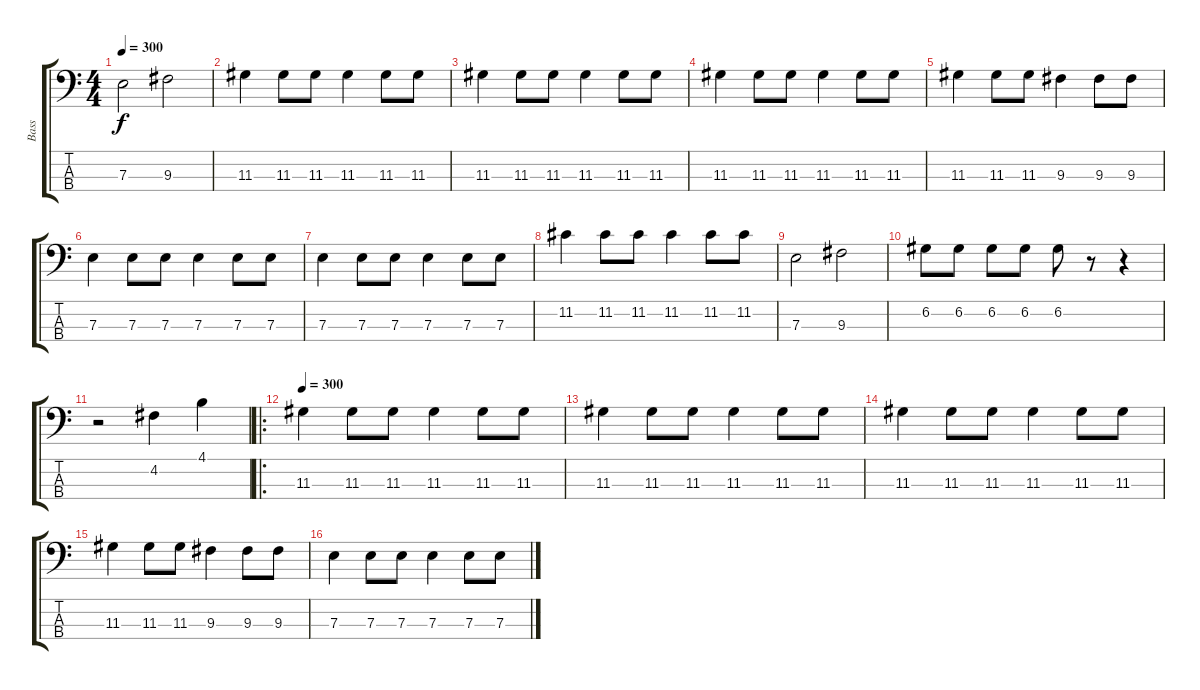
\track ("Bass" "Bass") {instrument electricbassfinger}
\staff {score tabs}
\tuning (G2 D2 A1 E1) {hide}
\ts (4 4)
\tempo 300
\clef f4
\ks c
7.3.2{dy f} 9.3.2 |
11.3.4 11.3.8 11.3.8 11.3.4 11.3.8 11.3.8 |
11.3.4 11.3.8 11.3.8 11.3.4 11.3.8 11.3.8 |
11.3.4 11.3.8 11.3.8 11.3.4 11.3.8 11.3.8 |
11.3.4 11.3.8 11.3.8 9.3.4 9.3.8 9.3.8 |
7.3.4 7.3.8 7.3.8 7.3.4 7.3.8 7.3.8 |
7.3.4 7.3.8 7.3.8 7.3.4 7.3.8 7.3.8 |
11.2.4 11.2.8 11.2.8 11.2.4 11.2.8 11.2.8 |
7.3.2 9.3.2 |
6.2.8 6.2.8 6.2.8 6.2.8 6.2.8 r.8 r.4 |
r.2 4.2.4 4.1.4 |
\ro
\tempo 300
11.3.4 11.3.8 11.3.8 11.3.4 11.3.8 11.3.8 |
11.3.4 11.3.8 11.3.8 11.3.4 11.3.8 11.3.8 |
11.3.4 11.3.8 11.3.8 11.3.4 11.3.8 11.3.8 |
11.3.4 11.3.8 11.3.8 9.3.4 9.3.8 9.3.8 |
7.3.4 7.3.8 7.3.8 7.3.4 7.3.8 7.3.8
